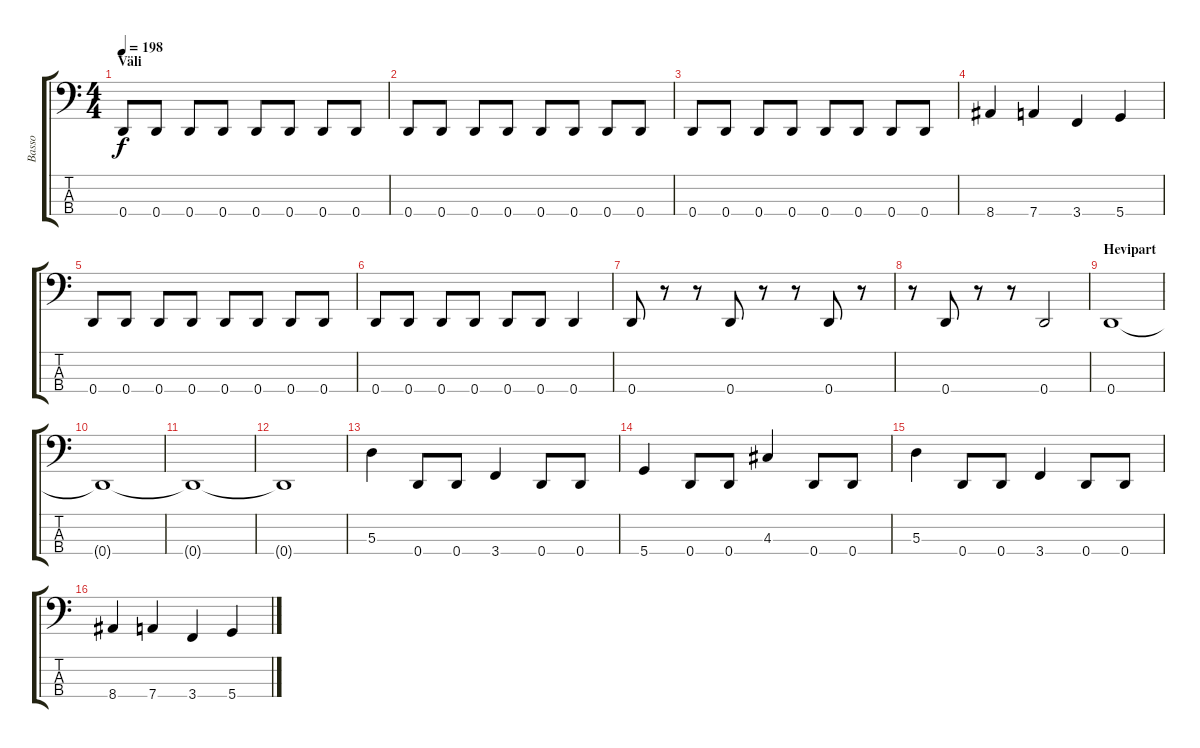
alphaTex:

\track ("Basso" "Basso") {instrument electricbasspick}
\staff {score tabs}
\tuning (G2 D2 A1 D1) {hide}
\ts (4 4)
\section ("" "Väli")
\tempo 198
\clef f4
\ks c
0.4.8{dy f} 0.4.8 0.4.8 0.4.8 0.4.8 0.4.8 0.4.8 0.4.8 |
0.4.8 0.4.8 0.4.8 0.4.8 0.4.8 0.4.8 0.4.8 0.4.8 |
0.4.8 0.4.8 0.4.8 0.4.8 0.4.8 0.4.8 0.4.8 0.4.8 |
8.4.4 7.4.4 3.4.4 5.4.4 |
0.4.8 0.4.8 0.4.8 0.4.8 0.4.8 0.4.8 0.4.8 0.4.8 |
0.4.8 0.4.8 0.4.8 0.4.8 0.4.8 0.4.8 0.4.4 |
0.4.8 r.8 r.8 0.4.8 r.8 r.8 0.4.8 r.8 |
r.8 0.4.8 r.8 r.8 0.4.2 |
\section ("" "Hevipart")
0.4.1 |
0.4{t}.1 |
0.4{t}.1 |
0.4{t}.1 |
5.3.4 0.4.8 0.4.8 3.4.4 0.4.8 0.4.8 |
5.4.4 0.4.8 0.4.8 4.3.4 0.4.8 0.4.8 |
5.3.4 0.4.8 0.4.8 3.4.4 0.4.8 0.4.8 |
8.4.4 7.4.4 3.4.4 5.4.4
